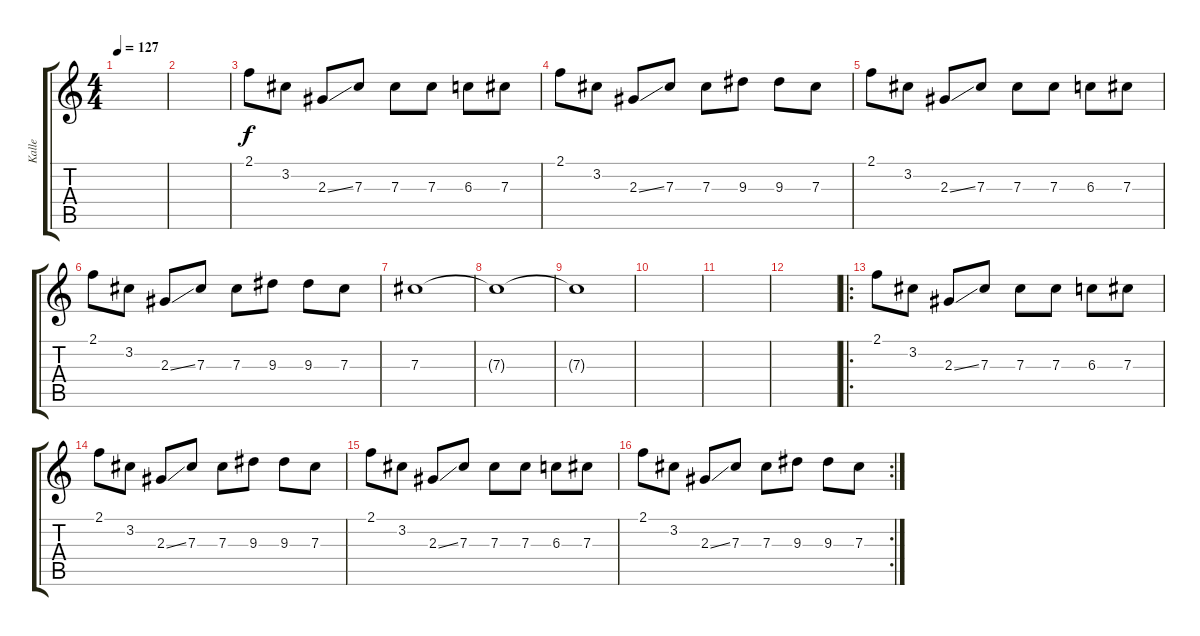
\track ("Kalle" "Kalle") {instrument distortionguitar}
\staff {score tabs}
\tuning (Eb4 Bb3 Gb3 Db3 Ab2 Eb2) {hide}
\ts (4 4)
\tempo 127
\clef g2
\ks c
|
|
2.1.8 3.2.8 2.3{ss}.8 7.3.8 7.3.8 7.3.8 6.3.8 7.3.8 |
2.1.8 3.2.8 2.3{ss}.8 7.3.8 7.3.8 9.3.8 9.3.8 7.3.8 |
2.1.8 3.2.8 2.3{ss}.8 7.3.8 7.3.8 7.3.8 6.3.8 7.3.8 |
2.1.8 3.2.8 2.3{ss}.8 7.3.8 7.3.8 9.3.8 9.3.8 7.3.8 |
7.3.1 |
7.3{t}.1 |
7.3{t}.1 |
|
|
|
\ro
2.1.8 3.2.8 2.3{ss}.8 7.3.8 7.3.8 7.3.8 6.3.8 7.3.8 |
2.1.8 3.2.8 2.3{ss}.8 7.3.8 7.3.8 9.3.8 9.3.8 7.3.8 |
2.1.8 3.2.8 2.3{ss}.8 7.3.8 7.3.8 7.3.8 6.3.8 7.3.8 |
\rc 2
2.1.8 3.2.8 2.3{ss}.8 7.3.8 7.3.8 9.3.8 9.3.8 7.3.8
